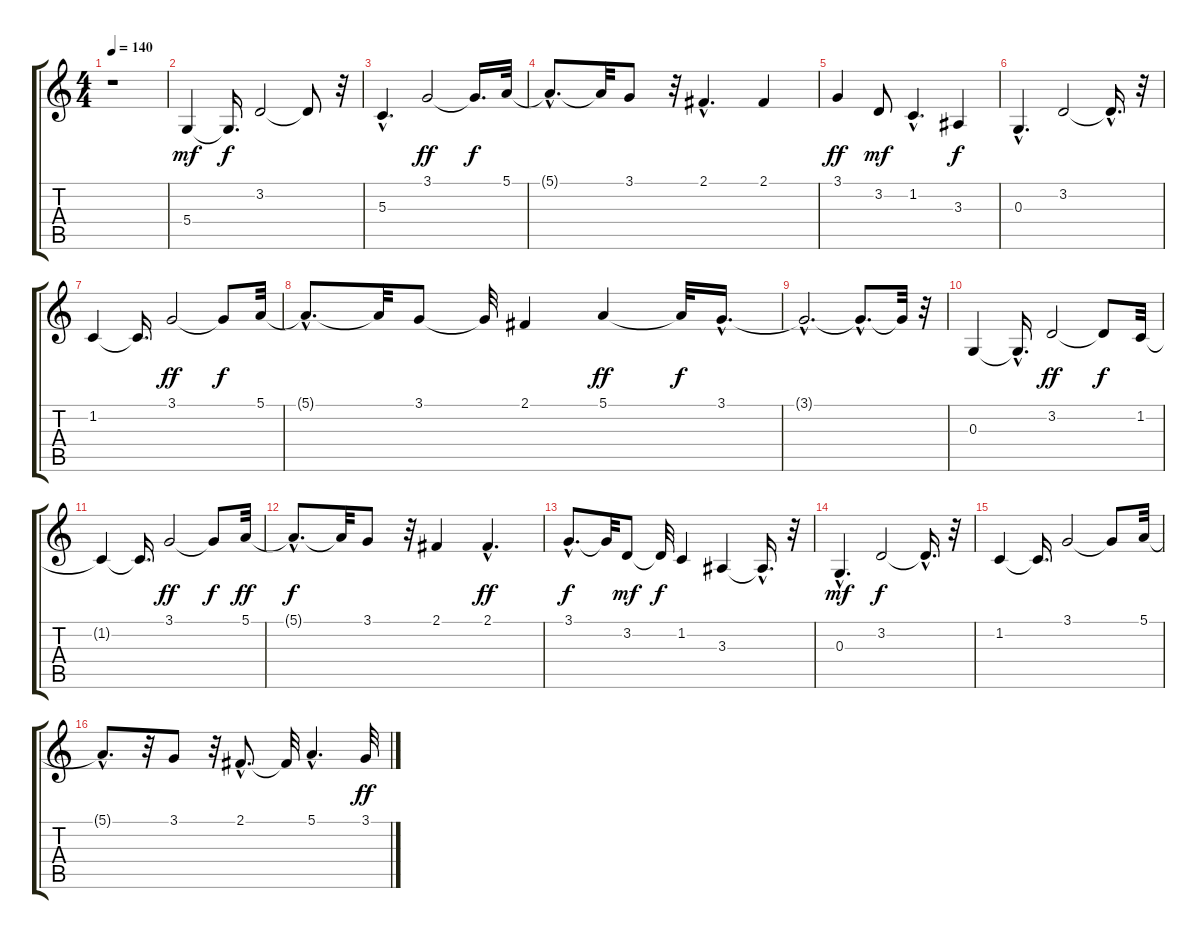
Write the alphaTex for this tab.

\track "" {instrument harmonica}
\staff {score tabs}
\tuning (E4 B3 G3 D3 A2 E2) {hide}
\ts (4 4)
\tempo 140
\clef g2
\ks c
r.1{dy mf} |
5.4.4 5.4{t}.16{d dy f} 3.2.2 3.2{t}.8 r.32 |
5.3{hac}.4{d} 3.1.2{dy ff} 3.1{t}.16{d dy f} 5.1.32 |
5.1{hac t}.8{d} 5.1{t}.32 3.1.8 r.32 2.1{hac}.4{d} 2.1.4 |
3.1.4{dy ff} 3.2.8{dy mf} 1.2{hac}.4{d} 3.3.4{dy f} |
0.3{hac}.4{d} 3.2.2 3.2{hac t}.16{d} r.32 |
1.2.4 1.2{t}.16{d} 3.1.2{dy ff} 3.1{t}.8{dy f} 5.1.32 |
5.1{hac t}.8{d} 5.1{t}.32 3.1.8 3.1{t}.32 2.1.4 5.1.4{dy ff} 5.1{t}.32{dy f} 3.1{hac}.16{d} |
3.1{hac t}.2{d} 3.1{hac t}.8{d} 3.1{t}.32 r.32 |
0.3.4 0.3{hac t}.16{d} 3.2.2{dy ff} 3.2{t}.8{dy f} 1.2.32 |
1.2{t}.4 1.2{t}.16{d} 3.1.2{dy ff} 3.1{t}.8{dy f} 5.1.32{dy ff} |
5.1{hac t}.8{d dy f} 5.1{t}.32 3.1.8 r.32 2.1.4 2.1{hac}.4{d dy ff} |
3.1{hac}.8{d dy f} 3.1{t}.32 3.2.8{dy mf} 3.2{t}.32{dy f} 1.2.4 3.3.4 3.3{hac t}.16{d} r.32 |
0.3{hac}.4{d dy mf} 3.2.2{dy f} 3.2{hac t}.16{d} r.32 |
1.2.4 1.2{t}.16{d} 3.1.2 3.1{t}.8 5.1.32 |
5.1{hac t}.8{d} r.32 3.1.8 r.32 2.1{hac}.8{d} 2.1{t}.32 5.1{hac}.4{d} 3.1.32{dy ff}
